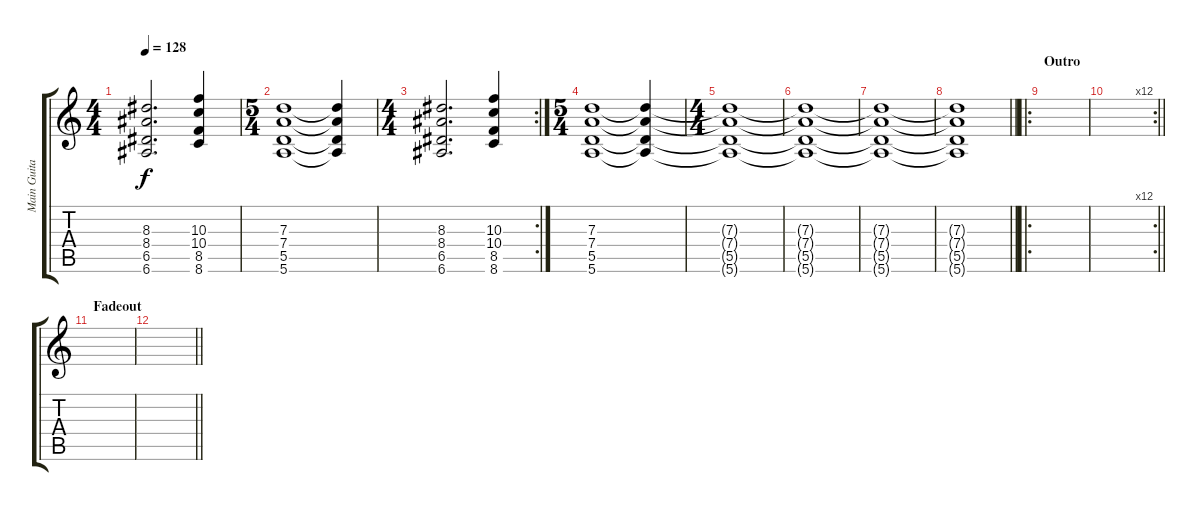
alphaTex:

\track ("Main Guitar" "Main Guita") {instrument electricguitarjazz}
\staff {score tabs}
\tuning (E4 B3 G3 D3 A2 E2) {hide}
\ts (4 4)
\tempo 128
\clef g2
\ks c
(8.3 8.4 6.5 6.6).2{d dy f} (10.3 10.4 8.5 8.6).4 |
\ts (5 4)
(7.3 7.4 5.5 5.6).1 (7.3{t} 7.4{t} 5.5{t} 5.6{t}).4 |
\rc 2
\ts (4 4)
(8.3 8.4 6.5 6.6).2{d} (10.3 10.4 8.5 8.6).4 |
\ts (5 4)
(7.3 7.4 5.5 5.6).1 (7.3{t} 7.4{t} 5.5{t} 5.6{t}).4 |
\ts (4 4)
(7.3{t} 7.4{t} 5.5{t} 5.6{t}).1 |
(7.3{t} 7.4{t} 5.5{t} 5.6{t}).1 |
(7.3{t} 7.4{t} 5.5{t} 5.6{t}).1 |
\barLineRight lightlight
(7.3{t} 7.4{t} 5.5{t} 5.6{t}).1 |
\ro
\section ("" "Outro")
|
\rc 12
\barLineRight lightlight
|
\section ("" "Fadeout")
|
\barLineRight lightlight
